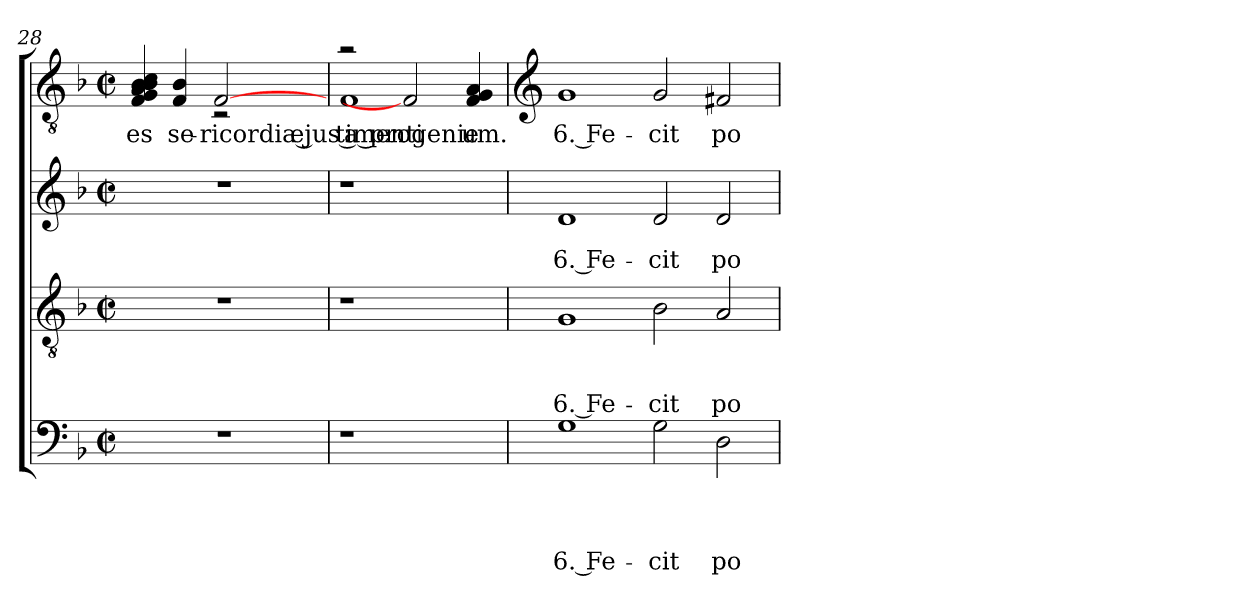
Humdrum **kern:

**kern	**text	**text	**text	**text	**kern	**text	**text	**text	**kern	**text	**text	**kern	**text
*part4	*part4	*part4	*part4	*part4	*part3	*part3	*part3	*part3	*part2	*part2	*part2	*part1	*part1
*staff4	*staff4	*staff4	*staff4	*staff4	*staff3	*staff3	*staff3	*staff3	*staff2	*staff2	*staff2	*staff1	*staff1
!!LO:LB:g=z
*clefF4	*	*	*	*	*clefGv2	*	*	*	*clefG2	*	*	*clefGv2	*
*k[b-]	*	*	*	*	*k[b-]	*	*	*	*k[b-]	*	*	*k[b-]	*
*F:	*	*	*	*	*F:	*	*	*	*F:	*	*	*F:	*
*M2/2	*	*	*	*	*M2/2	*	*	*	*M2/2	*	*	*M2/2	*
*met(c|)	*	*	*	*	*met(c|)	*	*	*	*met(c|)	*	*	*met(c|)	*
=28	=28	=28	=28	=28	=28	=28	=28	=28	=28	=28	=28	=28	=28
!	!	!	!	!	!	!	!	!	!	!	!	!LO:N:n=1:head=solid	!
!	!	!	!	!	!	!	!	!	!	!	!	!LO:N:n=2:head=solid	!
!	!	!	!	!	!	!	!	!	!	!	!	!LO:N:n=3:head=solid	!
!	!	!	!	!	!	!	!	!	!	!	!	!LO:N:n=4:head=solid	!
!	!	!	!	!	!	!	!	!	!	!	!	!LO:N:n=5:head=solid	!
!	!	!	!	!	!	!	!	!	!	!	!	!LO:N:n=6:head=solid	!LO:LY:b:rj
*	*	*	*	*	*	*	*	*	*	*	*	*^	*
1r	.	.	.	.	1r	.	.	.	1r	.	.	4F/ 4G/ 4A/ 4B-/ 4B-/ 4c/	2ryy	-es
!	!	!	!	!	!	!	!	!	!	!	!	!LO:N:n=1:head=solid	!	!
!	!	!	!	!	!	!	!	!	!	!	!	!LO:N:n=2:head=solid	!	!LO:LY:b
.	.	.	.	.	.	.	.	.	.	.	.	4F/ 4B-/	.	se-
!	!	!	!	!	!	!	!	!	!	!	!	!	!	!LO:LY:b
.	.	.	.	.	.	.	.	.	.	.	.	[2F	2rC	-ricordia ejus a progenie
=29	=29	=29	=29	=29	=29	=29	=29	=29	=29	=29	=29	=29	=29	=29
!	!	!	!	!	!	!	!	!	!	!	!	!	!	!LO:LY:b
1r	.	.	.	.	1r	.	.	.	1r	.	.	2ra	1F	timenti-
.	.	.	.	.	.	.	.	.	.	.	.	2F]	.	.
!	!	!	!	!	!	!	!	!	!	!	!	!LO:N:n=1:head=solid	!	!
!	!	!	!	!	!	!	!	!	!	!	!	!LO:N:n=2:head=solid	!	!
!	!	!	!	!	!	!	!	!	!	!	!	!LO:N:n=3:head=solid	!	!LO:LY:b
4ryy	.	.	.	.	4ryy	.	.	.	4ryy	.	.	4F/ 4G/ 4A/	4ryy	-um.
*	*	*	*	*	*	*	*	*	*	*	*	*v	*v	*
!!LO:PB:g=z
=30	=30	=30	=30	=30	=30	=30	=30	=30	=30	=30	=30	=30	=30
*	*	*	*	*	*	*	*	*	*	*	*	*clefG2	*
*	*	*	*	*	*	*	*	*	*	*	*	*^	*
!	!	!	!	!LO:LY:b:rj	!	!	!	!LO:LY:b:rj	!	!	!LO:LY:b:rj	!	!	!LO:LY:b:rj
*	*	*	*	*	*	*	*	*	*	*	*	*v	*v	*
1G	.	.	.	6. Fe-	1G	.	.	6. Fe-	1d	.	6. Fe-	1g	-6. Fe-
!	!	!	!	!LO:LY:b	!	!	!	!LO:LY:b	!	!	!LO:LY:b	!	!LO:LY:b
2G\	.	.	.	-cit	2B-\	.	.	-cit	2d/	.	-cit	2g/	-cit
!	!	!	!	!LO:LY:b	!	!	!	!LO:LY:b	!	!	!LO:LY:b	!	!LO:LY:b
2D\	.	.	.	po-	2A/	.	.	po-	2d/	.	po-	2f#X/	po-
=	=	=	=	=	=	=	=	=	=	=	=	=	=
*-	*-	*-	*-	*-	*-	*-	*-	*-	*-	*-	*-	*-	*-
